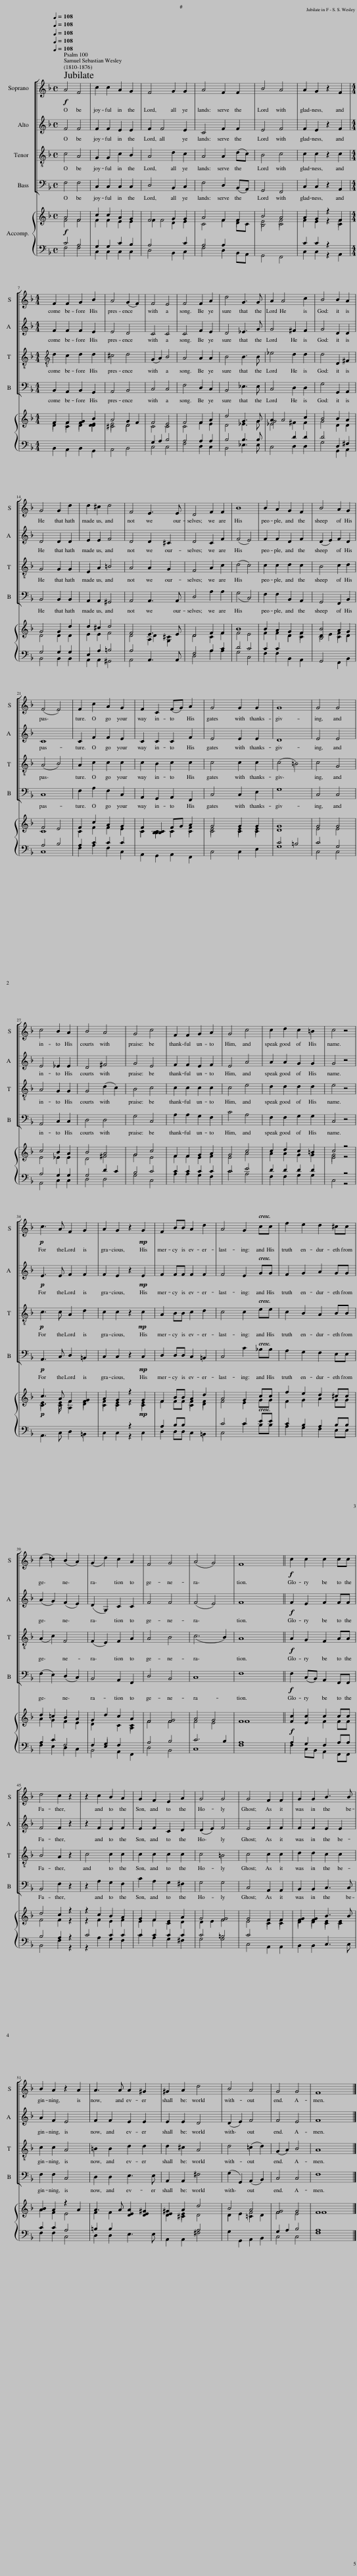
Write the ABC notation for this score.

X:1
%%score [ 1 2 3 4 ] { ( 5 6 ) | ( 7 8 ) }
L:1/8
Q:1/4=108
M:4/4
I:linebreak $
K:F
V:1 treble
V:2 treble
V:3 treble-8
V:4 bass
V:5 treble
V:6 treble
V:7 bass
V:8 bass
V:1
!f! A4 F4 | c2 c2 A2 G2 | F4 G2 G2 | A4 F2 F2 | B4 A4 | %5
 A2 G2 z2 F2 |$[M:4/4] F2 F2 G2 B2 | A4 (G2 F2) | F4 E4 | F4 F2 A2 | %10
 d4 G3 G | A2 A4 c2 | B4 B2 A2 |$ G4 G2 d2 | d2 ^c2 d4 | %15
 F4 E3 E | D4 F2 F2 | B8 | B2 A2 G2 F2 | B4 A2 G2 |$ %20
 (F4 E4) | F2 c2 A2 G2 | F2 C2 (FG) A2 | G4 G2 G2 | G8 | %25
 G4 G4 |$ c4 B2 A2 | B4 A4 | G4 c4 | F2 F2 G2 A2 | %30
 G4 c4 | c2 d2 c2 =B2 | c4 z4 |$!p! c3 A F2 G2 | A2 G2 z2!mp! G2 | %35
 F2 BB A2 d2 | A4 G2 cc | f2 e2 d2 ^cc |$ (d2 =c2) (B2 A2) | (G2 d2) c2 A2 | %40
 F4 G4 | (A4 G4) | F8 ||!f! c2 c2 c2 cc |$ d4 c2 z2 | %45
 z2 c2 B2 A2 | G2 F2 E2 A2 | G4 G4 | G4 F2 F2 | G2 G2 B3 B |$ %50
 B2 A2 z2 A2 | A3 A A2 ^G2 | ^G2 A2 d4 | B4 A4 | G4 G4 | %55
 F8 |] %56
V:2
 F4 F4 | F2 F2 E2 E2 | F2 F4 E2 | C4 F2 F2 | E4 F4 | %5
 F2 E2 z2 F2 |$[M:4/4] F2 F2 F2 E2 | E4 D4 | C4 C4 | C4 F2 E2 | %10
 D4 _E3 G | G4 ^F2 F2 | G4 D2 D2 |$ D4 D2 D2 | E2 E2 F4 | %15
 D4 D2 ^C2 | D4 C2 F2 | (F4 E4) | F2 F2 D2 F2 | (D2 E2) F2 D2 |$ %20
 C8 | C2 F2 F2 E2 | C2 C2 C2 F2 | E4 E2 E2 | D8 | %25
 E4 E4 |$ E4 _E2 E2 | D4 ^F4 | G4 E4 | F2 F2 E2 F2 | %30
 E4 A4 | A2 A2 G2 G2 | G4 z4 |$!p! E3 E F2 F2 | F2 E2 z2!mp! E2 | %35
 F2 FF F2 F2 | F4 E2 GG | F2 G2 A2 GG |$ (A2 G2) (F2 E2) | (D2 G,2) C2 C2 | %40
 F4 F4 | (F4 E4) | F8 ||!f! F2 E2 F2 FF |$ F4 F2 z2 | %45
 z2 F2 E2 F2 | E2 F2 C2 D2 | (D2 E2) F4 | E4 F2 F2 | F2 F2 E2 E2 |$ %50
 A2 F2 E4 | F2 F2 E2 E2 | E2 E2 D4 | (D2 E2) F4 | F4 E4 | %55
 F8 |] %56
V:3
 c4 A4 | G2 G2 c2 B2 | A4 d2 c2 | A4 A2 (dc) | B4 c4 | %5
 c2 c2 z2 c2 |$[M:4/4][K:treble-8] d2 c2 d2 d2 | ^c4 d4 | (G2 A2) B4 | A4 A2 A2 | %10
 B4 B3 B | _e4 d2 d2 | d4 D2 ^F2 |$ G4 G2 G2 | E2 A2 =B4 | %15
 A4 A2 G2 | F4 A2 c2 | (d4 c4) | c2 c2 d2 c2 | B4 c2 d2 |$ %20
 (A4 B4) | A2 c2 c2 c2 | c2 B2 c2 c2 | c4 c2 c2 | (c4 =B4) | %25
 c4 G4 |$ A4 G2 G2 | G4 (d2 c2) | B4 c4 | c2 c2 c2 c2 | %30
 c4 e4 | d2 d2 d2 d2 | e4 z4 |$!p! c3 c A2 d2 | c2 c2 z2!mp! c2 | %35
 A2 BB c2 d2 | c4 c2 ee | c2 B2 A2 BB |$ (A2 c2) F4 | (F2 E2) F2 A2 | %40
 A4 B4 | (c6 B2) | A8 ||!f! A2 G2 F2 AA |$ B4 A2 z2 | %45
 c4 c2 c2 | c2 c2 c2 c2 | c4 =B4 | c4 c2 c2 | d2 d2 c2 c2 |$ %50
 c2 c2 A4 | =B2 B2 d2 d2 | d2 ^c2 A4 | d4 (=c2 d2) | (G2 A2) B4 | %55
 A8 |] %56
V:4
 F,4 F,4 | C,2 C,2 C,2 C,2 | D,4 B,,2 C,2 | F,4 D,2 (B,,A,,) | G,,4 F,,4 | %5
 C,2 C,2 z2 A,,2 |$[M:4/4] B,,2 A,,2 B,,2 G,,2 | A,,4 B,,4 | C,4 C,4 | F,4 D,2 C,2 | %10
 B,,4 _E,3 E, | C,4 D,2 D,2 | G,4 G,,2 A,,2 |$ B,,4 B,,2 B,,2 | A,,2 A,,2 ^G,,4 | %15
 A,,4 A,,3 A,, | D,4 A,2 A,2 | (G,4 C,4) | F,2 F,2 B,,2 A,,2 | G,,4 F,,2 B,,2 |$ %20
 C,8 | F,2 A,2 F,2 C,2 | A,,2 G,,2 A,,2 F,,2 | C,4 C,2 E,2 | G,8 | %25
 C,4 C,4 |$ A,,4 C,2 C,2 | D,4 D,4 | G,4 C,4 | A,2 A,2 G,2 F,2 | %30
 C4 A,4 | F,2 F,2 G,2 G,2 | C,4 z4 |$!p! A,,3 C, D,2 =B,,2 | C,2 C,2 z2!mp! C,2 | %35
 D,2 D,D, C,2 =B,,2 | C,4 C2 _B,B, | A,2 G,2 F,2 E,E, |$ (F,2 E,2) (D,2 C,2) | B,,4 A,,2 F,,2 | %40
 D,4 B,,4 | C,8 | F,8 ||!f! F,2 (C,B,,) A,,2 F,,F,, |$ B,,4 F,2 z2 | %45
 z2 A,2 G,2 F,2 | C2 A,2 G,2 ^F,2 | G,4 G,4 | C,4 A,,2 A,,2 | B,,2 B,,2 C,3 C, |$ %50
 F,2 F,2 C,4 | D,2 D,2 E,3 E, | A,,2 A,,2 ^F,4 | (G,2 G,,2) (A,,2 B,,2) | C,4 C,4 | %55
 F,8 |] %56
V:5
!f! A4 F4 | c2 c2 A2 G2 | F4 G2 G2 | A4 F2 F2 | B4 A4 | %5
 A2 G2 z2 F2 |$[M:4/4] F2 F2 [FG]2 B2 | A4 G2 F2 | F4 E4 | F4 F2 A2 | %10
 d4 G3 G | A2 A4 c2 | B4 B2 A2 |$ G4 G2 d2 | d2 ^c2 d4 | %15
 F4 E3 E | D4 F2 F2 | B8 | B2 A2 G2 F2 | B4 A2 G2 |$ %20
 F4 E4 | F2 c2 A2 G2 | F2 [B,C]2 FG A2 | G4 G2 G2 | G8 | %25
 G4 G4 |$ c4 B2 A2 | B4 A4 | G4 c4 | F2 F2 G2 A2 | %30
 G4 c4 | c2 d2 c2 =B2 | c4 z4 |$!p! c3 A F2 [FG]2 | A2 G2 z2!mp! G2 | %35
 F2 BB A2 d2 | A4 G2 cc | f2 e2 d2 ^cc |$ d2 =c2 B2 A2 | G2 d2 c2 A2 | %40
 F4 [FG]4 | A4 G4 | F8 ||!f! c2 c2 c2 cc |$ d4 c2 z2 | %45
 z2 c2 B2 A2 | G2 F2 E2 A2 | G4 [FG]4 | G4 F2 F2 | [FG]2 [FG]2 B3 B |$ %50
 [AB]2 A2 z2 A2 | A3 A [DEA]2 [DE^G]2 | [DE^G]2 A2 d4 | B4 A4 | [FG]4 G4 | %55
 F8 |] %56
V:6
 F4 F4 | F2 F2 E2 E2 | F2 F4 E2 | C4 F2 F2 | E4 F4 | %5
 F2 E2 z2 F2 |$[M:4/4] F2 F2 F2 [DE]2 | E4 D4 | C4 C4 | C4 F2 E2 | %10
 D4 _E3 G | G4 ^F2 F2 | G4 D2 D2 |$ D4 D2 D2 | E2 E2 F4 | %15
 D4 D2 ^C2 | D4 C2 F2 | F4 E4 | F2 F2 D2 F2 | D2 E2 F2 D2 |$ %20
 C8 | C2 F2 F2 E2 | C2 [B,C]2 C2 F2 | E4 E2 E2 | D8 | %25
 E4 E4 |$ E4 _E2 E2 | D4 ^F4 | G4 E4 | F2 F2 E2 F2 | %30
 E4 A4 | A2 A2 G2 G2 | G4 z4 |$ E3 E F2 F2 | F2 E2 z2 E2 | %35
 F2 FF F2 F2 | F4 E2 GG | F2 G2 A2 GG |$ A2 G2 F2 E2 | D2[I:staff +1] G,2[I:staff -1] C2 C2 | %40
 F4 F4 | F4 E4 | F8 || F2 E2 F2 FF |$ F4 F2 z2 | %45
 z2 F2 E2 F2 | E2 F2 C2 D2 | D2 E2 F4 | E4 F2 F2 | F2 F2 E2 E2 |$ %50
 A2 F2 E4 | F2 F2 x4 | x2 E2 D4 | D2 E2 F4 | F4 E4 | %55
 F8 |] %56
V:7
 C4 A,4 | G,2 G,2 C2 B,2 | A,4[I:staff -1] D2[I:staff +1] C2 | A,4 A,2[I:staff -1] DC | B,4 C4 | %5
[I:staff +1] C2 C2 z2[I:staff -1] C2 |$[M:4/4] D2 C2 D2 D2 | ^C4 D4 |[I:staff +1] G,2 A,2 B,4 | A,4 A,2 A,2 | %10
 B,4 B,3 B, |[I:staff -1] _E4[I:staff +1] D2 D2 | D4 D,2 ^F,2 |$ G,4 G,2 G,2 | E,2 A,2 =B,4 | %15
 A,4[I:staff -1] A,2 G,2 |[I:staff +1] F,4 A,2 C2 | D4 C4 | C2 C2[I:staff -1] D2 C2 | B,4 C2 D2 |$ %20
[I:staff +1] A,4 B,4 | A,2 C2 C2 C2 |[I:staff -1] C2 B,2 C2 C2 | C4 C2 C2 |[I:staff +1] C4 =B,4 | %25
 C4 G,4 |$ A,4 G,2 G,2 | G,4 D2 C2 | B,4 C4 | C2 C2 C2 C2 | %30
 C4 E4 | D2 D2 D2 D2 |[I:staff -1] E4[I:staff +1] z4 |$[I:staff -1] C3 C A,2 D2 | C2 C2[I:staff +1] z2[I:staff -1] C2 | %35
[I:staff +1] A,2 B,B,[I:staff -1] C2 D2 |[I:staff +1] C4 C2 EE | C2 B,2 A,2 B,B, |$ A,2 C2 F,4 | F,2 E,2 F,2[I:staff -1] A,2 | %40
[I:staff +1] A,4 B,4 | C6 B,2 | A,8 || A,2 G,2 F,2 A,A, |$ B,4 A,2 z2 | %45
 C4 C2 C2 | C2 C2 C2 C2 | C4 =B,4 | C4[I:staff -1] C2 C2 | D2 D2 C2 C2 |$ %50
[I:staff +1] C2 C2 A,4 | =B,2 B,2 x4 |[I:staff -1] D2 ^C2[I:staff +1] A,4 |[I:staff -1] D4 =C2 D2 |[I:staff +1] G,2 A,2 B,4 | %55
 A,8 |] %56
V:8
 F,4 F,4 | C,2 C,2 C,2 C,2 | D,4 B,,2 C,2 | F,4 D,2 B,,A,, | G,,4 F,,4 | %5
 C,2 C,2 z2 A,,2 |$[M:4/4] B,,2 A,,2 B,,2 G,,2 | A,,4 B,,4 | C,4 C,4 | F,4 D,2 C,2 | %10
 B,,4 _E,3 E, | C,4 D,2 D,2 | G,4 G,,2 A,,2 |$ B,,4 B,,2 B,,2 | A,,2 A,,2 ^G,,4 | %15
 A,,4 A,,3 A,, | D,4 A,2 A,2 | G,4 C,4 | F,2 F,2 B,,2 A,,2 | G,,4 F,,2 B,,2 |$ %20
 C,8 | F,2 A,2 F,2 C,2 | A,,2 G,,2 A,,2 F,,2 | C,4 C,2 E,2 | G,8 | %25
 C,4 C,4 |$ A,,4 C,2 C,2 | D,4 D,4 | G,4 C,4 | A,2 A,2 G,2 F,2 | %30
 C4 A,4 | F,2 F,2 G,2 G,2 | C,4 z4 |$ A,,3 C, D,2 =B,,2 | C,2 C,2 z2 C,2 | %35
 D,2 D,D, C,2 =B,,2 | C,4 C2 B,B, | A,2 G,2 F,2 E,E, |$ F,2 E,2 D,2 C,2 | B,,4 A,,2 F,,2 | %40
 D,4 B,,4 | C,8 | F,8 || F,2 C,B,, A,,2 F,,F,, |$ B,,4 F,2 z2 | %45
 z2 A,2 G,2 F,2 | C2 A,2 G,2 ^F,2 | G,4 G,4 | C,4 A,,2 A,,2 | B,,2 B,,2 C,3 C, |$ %50
 F,2 F,2 C,4 | D,2 D,2 E,3 E, | A,,2 A,,2 ^F,4 | G,2 G,,2 A,,2 B,,2 | C,4 C,4 | %55
 F,8 |] %56
